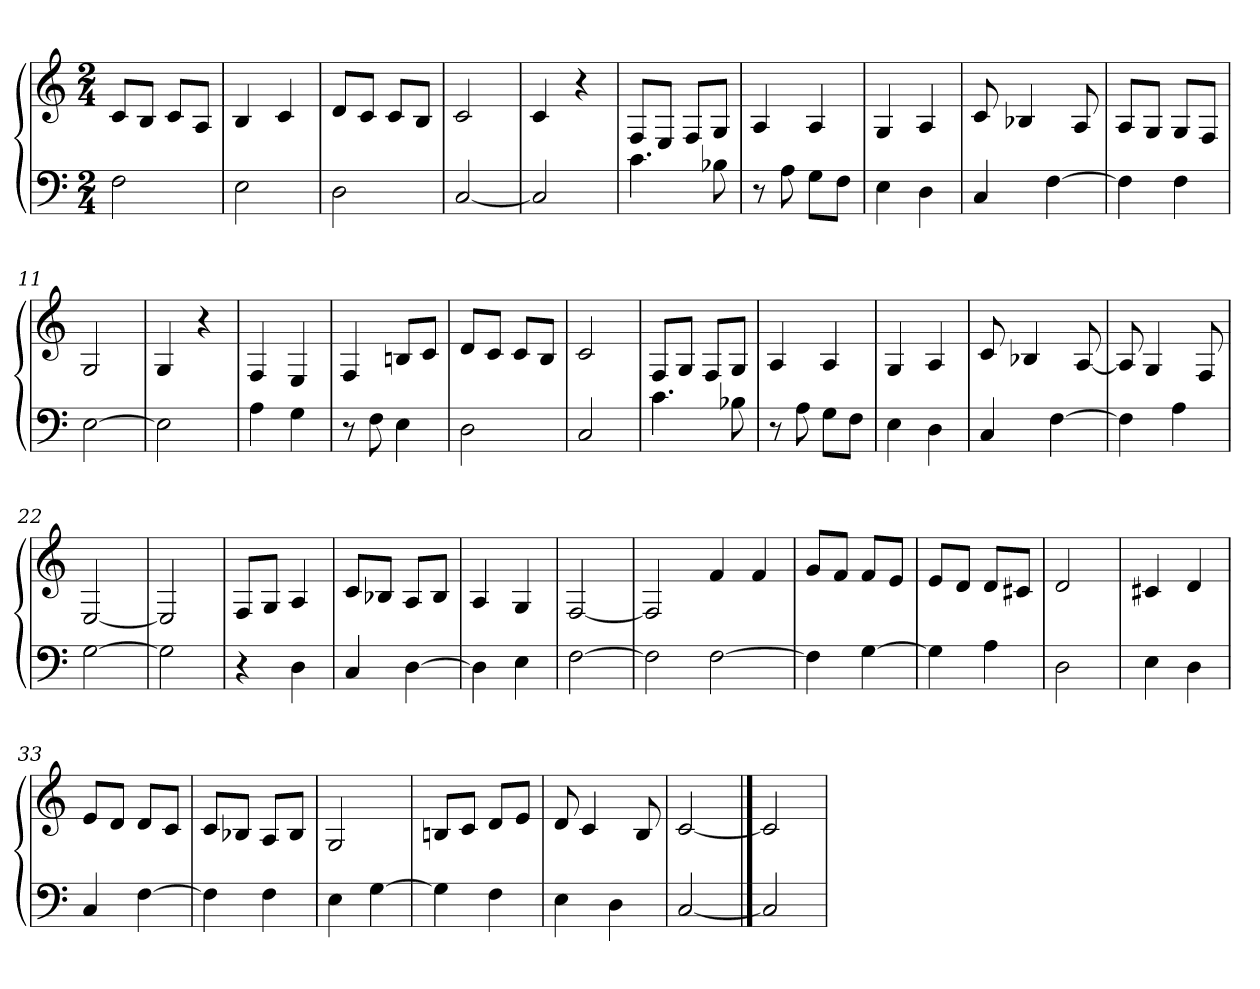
**kern	**kern
*part1	*part1
*staff2	*staff1
*M2/4	*M2/4
=1	=1
2F	8cL
.	8BJ
.	8cL
.	8AJ
=2	=2
2E	4B
.	4c
=3	=3
2D	8dL
.	8cJ
.	8cL
.	8BJ
=4	=4
[2C	2c
=5	=5
2C]	4c
.	4r
=6	=6
4.c	8FL
.	8EJ
.	8FL
8B-X	8GJ
=7	=7
8r	4A
8A	.
8GL	4A
8FJ	.
=8	=8
4E	4G
4D	4A
=9	=9
4C	8c
.	4B-X
[4F	.
.	8A
=10	=10
4F]	8AL
.	8GJ
4F	8GL
.	8FJ
=11	=11
[2E	2G
=12	=12
2E]	4G
.	4r
=13	=13
4A	4F
4G	4E
=14	=14
8r	4F
8F	.
4E	8BnL
.	8cJ
=15	=15
2D	8dL
.	8cJ
.	8cL
.	8BJ
=16	=16
2C	2c
=17	=17
4.c	8FL
.	8GJ
.	8FL
8B-X	8GJ
=18	=18
8r	4A
8A	.
8GL	4A
8FJ	.
=19	=19
4E	4G
4D	4A
=20	=20
4C	8c
.	4B-X
[4F	.
.	[8A
=21	=21
4F]	8A]
.	4G
4A	.
.	8F
=22	=22
[2G	[2E
=23	=23
2G]	2E]
=24	=24
4r	8FL
.	8GJ
4D	4A
=25	=25
4C	8cL
.	8B-XJ
[4D	8AL
.	8B-J
=26	=26
4D]	4A
4E	4G
=27	=27
[2F	[2F
=28	=28
2F]	2F]
[2F	4f
.	4f
=29	=29
4F]	8gL
.	8fJ
[4G	8fL
.	8eJ
=30	=30
4G]	8eL
.	8dJ
4A	8dL
.	8c#XJ
=31	=31
2D	2d
=32	=32
4E	4c#X
4D	4d
=33	=33
4C	8eL
.	8dJ
[4F	8dL
.	8cJ
=34	=34
4F]	8cL
.	8B-XJ
4F	8AL
.	8B-J
=35	=35
4E	2G
[4G	.
=36	=36
4G]	8BnL
.	8cJ
4F	8dL
.	8eJ
=37	=37
4E	8d
.	4c
4D	.
.	8B
=38	=38
[2C	[2c
==39	==39
2C]	2c]
=	=
*-	*-
